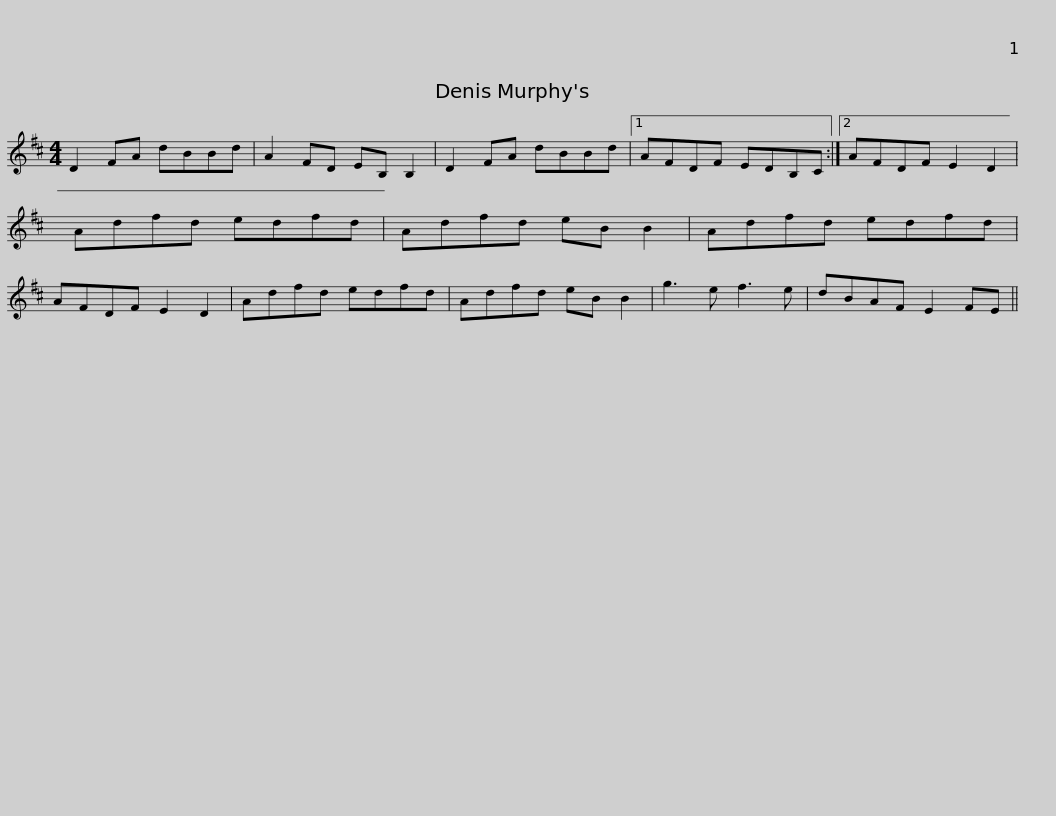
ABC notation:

X:1
L:1/8
M:4/4
I:linebreak $
K:D
V:1 treble
V:1
 D2 FA dBBd | A2 FD EB, B,2 | D2 FA dBBd |1 AFDF EDB,C :|2 AFDF E2 D2 | %5
 Adfd edfd |$ Adfd eB B2 | Adfd edfd | AFDF E2 D2 | Adfd edfd | %10
 Adfd eB B2 | g3 e f3 e |$ dBAF E2 FE || %13
